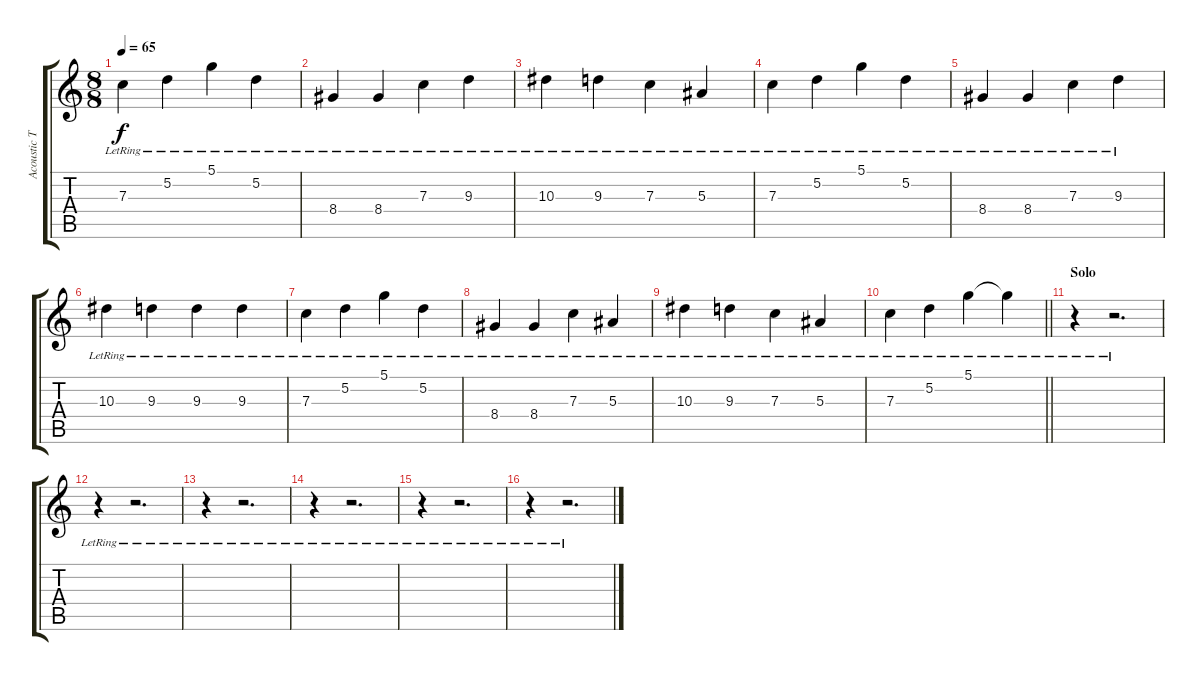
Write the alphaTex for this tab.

\track ("Acoustic T" "Acoustic T") {instrument acousticguitarsteel}
\staff {score tabs}
\tuning (D4 A3 F3 C3 G2 C2) {hide}
\ts (8 8)
\tempo 65
\clef g2
\ks c
7.3{lr}.4{dy f} 5.2{lr}.4 5.1{lr}.4 5.2{lr}.4 |
8.4{lr}.4 8.4{lr}.4 7.3{lr}.4 9.3{lr}.4 |
10.3{lr}.4 9.3{lr}.4 7.3{lr}.4 5.3{lr}.4 |
7.3{lr}.4 5.2{lr}.4 5.1{lr}.4 5.2{lr}.4 |
8.4{lr}.4 8.4{lr}.4 7.3{lr}.4 9.3{lr}.4 |
10.3{lr}.4 9.3{lr}.4 9.3{lr}.4 9.3{lr}.4 |
7.3{lr}.4 5.2{lr}.4 5.1{lr}.4 5.2{lr}.4 |
8.4{lr}.4 8.4{lr}.4 7.3{lr}.4 5.3{lr}.4 |
10.3{lr}.4 9.3{lr}.4 7.3{lr}.4 5.3{lr}.4 |
\barLineRight lightlight
7.3{lr}.4 5.2{lr}.4 5.1{lr}.4 5.1{lr t}.4 |
\section ("" "Solo")
r.4 r.2{d} |
r.4 r.2{d} |
r.4 r.2{d} |
r.4 r.2{d} |
r.4 r.2{d} |
r.4 r.2{d}
